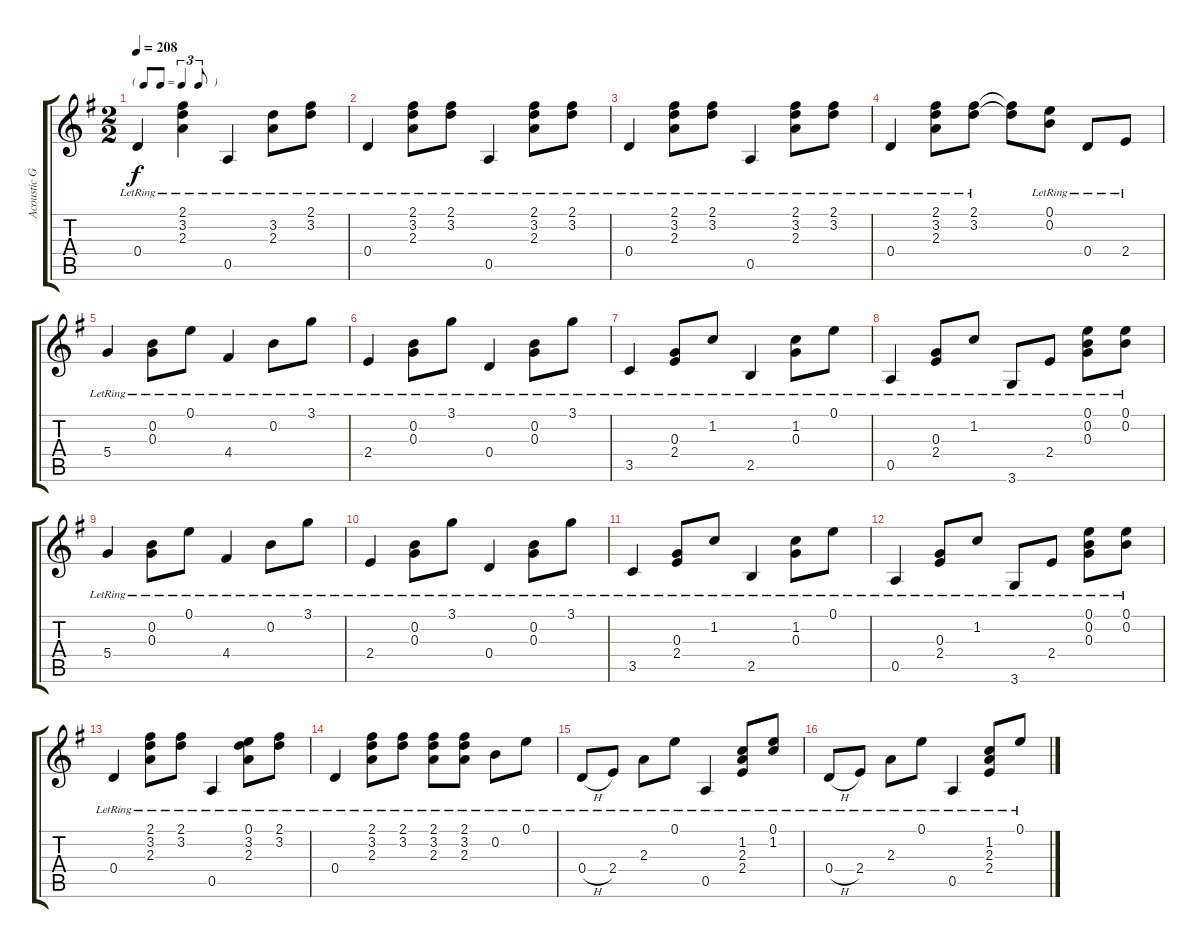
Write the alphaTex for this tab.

\track ("Acoustic Guitar" "Acoustic G") {instrument acousticguitarsteel}
\staff {score tabs}
\tuning (E4 B3 G3 D3 A2 E2) {hide}
\ts (2 2)
\tf triplet8th
\tempo 208
\clef g2
\ks g
0.4{lr}.4{dy f} (2.1{lr} 3.2{lr} 2.3{lr}).4 0.5{lr}.4 (3.2{lr} 2.3{lr}).8 (2.1{lr} 3.2{lr}).8 |
0.4{lr}.4 (2.1{lr} 3.2{lr} 2.3{lr}).8 (2.1{lr} 3.2{lr}).8 0.5{lr}.4 (2.1{lr} 3.2{lr} 2.3{lr}).8 (2.1{lr} 3.2{lr}).8 |
0.4{lr}.4 (2.1{lr} 3.2{lr} 2.3{lr}).8 (2.1{lr} 3.2{lr}).8 0.5{lr}.4 (2.1{lr} 3.2{lr} 2.3{lr}).8 (2.1{lr} 3.2{lr}).8 |
0.4{lr}.4 (2.1{lr} 3.2{lr} 2.3{lr}).8 (2.1{lr} 3.2{lr}).8 (2.1{t} 3.2{t}).8 (0.1{lr} 0.2{lr}).8 0.4{lr}.8 2.4{lr}.8 |
5.4{lr}.4 (0.2{lr} 0.3{lr}).8 0.1{lr}.8 4.4{lr}.4 0.2{lr}.8 3.1{lr}.8 |
2.4{lr}.4 (0.2{lr} 0.3{lr}).8 3.1{lr}.8 0.4{lr}.4 (0.2{lr} 0.3{lr}).8 3.1{lr}.8 |
3.5{lr}.4 (0.3{lr} 2.4{lr}).8 1.2{lr}.8 2.5{lr}.4 (1.2{lr} 0.3{lr}).8 0.1{lr}.8 |
0.5{lr}.4 (0.3{lr} 2.4{lr}).8 1.2{lr}.8 3.6{lr}.8 2.4{lr}.8 (0.1{lr} 0.2{lr} 0.3{lr}).8 (0.1{lr} 0.2{lr}).8 |
5.4{lr}.4 (0.2{lr} 0.3{lr}).8 0.1{lr}.8 4.4{lr}.4 0.2{lr}.8 3.1{lr}.8 |
2.4{lr}.4 (0.2{lr} 0.3{lr}).8 3.1{lr}.8 0.4{lr}.4 (0.2{lr} 0.3{lr}).8 3.1{lr}.8 |
3.5{lr}.4 (0.3{lr} 2.4{lr}).8 1.2{lr}.8 2.5{lr}.4 (1.2{lr} 0.3{lr}).8 0.1{lr}.8 |
0.5{lr}.4 (0.3{lr} 2.4{lr}).8 1.2{lr}.8 3.6{lr}.8 2.4{lr}.8 (0.1{lr} 0.2{lr} 0.3{lr}).8 (0.1{lr} 0.2{lr}).8 |
0.4{lr}.4 (2.1{lr} 3.2{lr} 2.3{lr}).8 (2.1{lr} 3.2{lr}).8 0.5{lr}.4 (0.1{lr} 3.2{lr} 2.3{lr}).8 (2.1{lr} 3.2{lr}).8 |
0.4{lr}.4 (2.1{lr} 3.2{lr} 2.3{lr}).8 (2.1{lr} 3.2{lr}).8 (2.1{lr} 3.2{lr} 2.3{lr}).8 (2.1{lr} 3.2{lr} 2.3{lr}).8 0.2{lr}.8 0.1{lr}.8 |
0.4{h lr}.8 2.4{lr}.8 2.3{lr}.8 0.1{lr}.8 0.5{lr}.4 (1.2{lr} 2.3{lr} 2.4{lr}).8 (0.1{lr} 1.2{lr}).8 |
0.4{h lr}.8 2.4{lr}.8 2.3{lr}.8 0.1{lr}.8 0.5{lr}.4 (1.2{lr} 2.3{lr} 2.4{lr}).8 0.1{lr}.8
